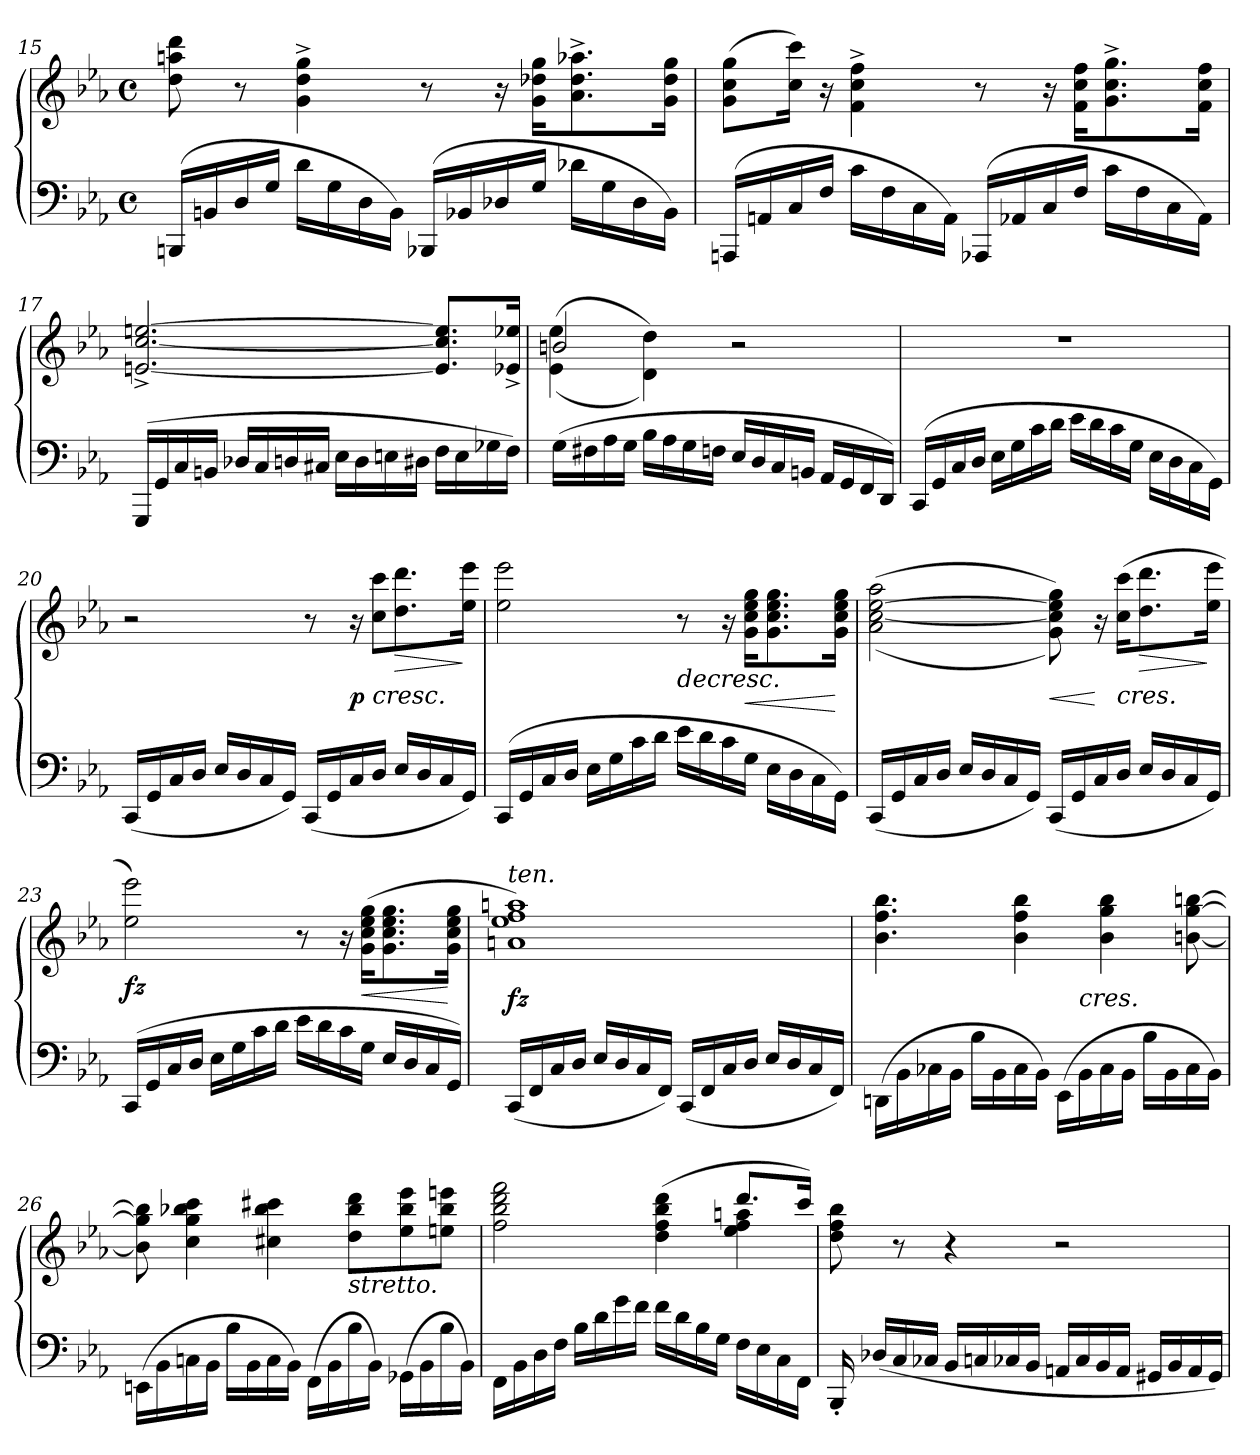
**kern	**kern	**dynam
*part1	*part1	*part1
*staff2	*staff1	*staff1/2
*clefF4	*clefG2	*
*k[b-e-a-]	*k[b-e-a-]	*
*M4/4	*M4/4	*
*met(c)	*met(c)	*
=15	=15	=15
(>16BBBnLL	8dd 8aan 8ddd	.
16BBn	.	.
16D	8r	.
16GJJ	.	.
16dLL	4g^> 4dd^> 4gg^>	.
16G	.	.
16D	.	.
16BBJJ)	.	.
(>16BBB-XLL	8r	.
16BB-X	.	.
16D-X	16r	.
16GJJ	16g 16dd-X 16ggKL	.
16d-XLL	8.a-^> 8.dd-^> 8.aa-X^>	.
16G	.	.
16D-	.	.
16BB-JJ)	16g 16dd- 16ggJk	.
=16	=16	=16
(>16AAAnLL	(>8g 8cc 8ggL	.
16AAn	.	.
16C	16cc 16cccJk)	.
16FJJ	16r	.
16cLL	4f^> 4cc^> 4ff^>	.
16F	.	.
16C	.	.
16AAJJ)	.	.
(>16AAA-XLL	8r	.
16AA-X	.	.
16C	16r	.
16FJJ	16f 16cc 16ffKL	.
16cLL	8.g^> 8.cc^> 8.gg^>	.
16F	.	.
16C	.	.
16AA-JJ)	16f 16cc 16ffJk	.
=17	=17	=17
(>16GGGLL	[2.en^< [2.cc^< [2.een^<	.
16GG	.	.
16C	.	.
16BBnJJ	.	.
16D-XLL	.	.
16C	.	.
16Dn	.	.
16C#XJJ	.	.
16E-LL	.	.
16D	.	.
16En	.	.
16D#XJJ	.	.
16FLL	8.e] 8.cc] 8.ee]L	.
16E	.	.
16G-X	.	.
16FJJ)	16e-X^< 16ee-X^<Jk	.
=18	=18	=18
*	*^	*
(>16GLL	2bn	(<(>4e- 4ee-	.
16F#X	.	.	.
16A-	.	.	.
16GJJ	.	.	.
16B-LL	.	4d 4dd))	.
16A-	.	.	.
16G	.	.	.
16FnJJ	.	.	.
16E-LL	2ryy	2r	.
16D	.	.	.
16C	.	.	.
16BBnJJ	.	.	.
16AA-LL	.	.	.
16GG	.	.	.
16FF	.	.	.
16DDJJ)	.	.	.
*	*v	*v	*
=19	=19	=19
(>16CCLL	1r	.
16GG	.	.
16C	.	.
16DJJ	.	.
16E-LL	.	.
16G	.	.
16c	.	.
16dJJ	.	.
16e-LL	.	.
16d	.	.
16c	.	.
16GJJ	.	.
16E-LL	.	.
16D\	.	.
16C	.	.
16GGJJ)	.	.
=20	=20	=20
(<16CCLL	2r	.
16GG	.	.
16C	.	.
16DJJ	.	.
16E-LL	.	.
16D	.	.
16C	.	.
16GGJJ)	.	.
(<16CCLL	8r	.
16GG	.	.
16C	16r	p
!	!LO:N:vis=8	!
16DJJ	16cc 16cccL	<
!	!	!LO:HP:b
16E-LL	8.dd 8.ddd	>
16D	.	.
16C	.	.
16GGJJ)	16ee- 16eee-Jk	[ ]
=21	=21	=21
(>16CCLL	2ee- 2eee-	.
16GG	.	.
16C	.	.
16DJJ	.	.
16E-LL	.	.
16G	.	.
16c	.	.
16dJJ	.	.
!	!	!LO:HP:b
16e-LL	8r	>
16d	.	.
16c	16r	.
16GJJ	16g 16cc 16ee- 16ggKL	<
16E-LL	8.g 8.cc 8.ee- 8.gg	]
16D\	.	.
16C	.	.
16GGJJ)	16g 16cc 16ee- 16ggJk	[
=22	=22	=22
(<16CCLL	(<(>2a-\ [2cc\ [2ee-\ 2aa-\	.
16GG	.	.
16C	.	.
16DJJ	.	.
16E-LL	.	.
16D	.	.
16C	.	.
16GGJJ)	.	.
(<16CCLL	8g 8cc] 8ee-] 8gg))	<
16GG	.	.
16C	16r	[
!	!LO:TX:c:i:t=cres.	!
16DJJ	(>16cc 16cccKL	.
!	!	!LO:HP:b
16E-LL	8.dd 8.ddd	>
16D	.	.
16C	.	.
16GGJJ)	16ee- 16eee-Jk	]
=23	=23	=23
(>16CCLL	2ee- 2eee-)	fz
16GG	.	.
16C	.	.
16DJJ	.	.
16E-LL	.	.
16G	.	.
16c	.	.
16dJJ	.	.
16e-LL	8r	.
16d	.	.
16c	16r	.
16GJJ	(>16g 16cc 16ee- 16ggKL	<
16E-LL	8.g 8.cc 8.ee- 8.gg	.
16D	.	.
16C	.	.
16GGJJ)	16g 16cc 16ee- 16ggJk	[
=24	=24	=24
!	!LO:TX:a:i:t=ten.	!
(<16CCLL	1an 1ee- 1ff 1aan)	fz
16FF	.	.
16C	.	.
16DJJ	.	.
16E-LL	.	.
16D	.	.
16C	.	.
16FFJJ)	.	.
(<16CCLL	.	.
16FF	.	.
16C	.	.
16DJJ	.	.
16E-LL	.	.
16D	.	.
16C	.	.
16FFJJ)	.	.
=25	=25	=25
*	*^	*
(>16DDn\LL	4.b- 4.ff 4.bb-	2ryy	.
16BB-	.	.	.
16C-X	.	.	.
16BB-JJ	.	.	.
16B-LL	.	.	.
16BB-	.	.	.
16C-	4b- 4ff 4bb-	.	.
16BB-JJ)	.	.	.
(>16EE-\LL	.	16ryy	.
!	!	!LO:TX:c:i:t=cres.	!
16BB-	.	4..ryy	.
16C-	4b- 4gg 4bb-	.	.
16BB-JJ	.	.	.
16B-LL	.	.	.
16BB-	.	.	.
16C-	[8bn [8gg [8bbn	.	.
16BB-JJ)	.	.	.
*	*v	*v	*
=26	=26	=26
(>16EEn\LL	8bn] 8gg] 8bbn]	.
16BB-	.	.
16Cn	4cc 4gg 4bb-X 4ccc	.
16BB-JJ	.	.
16B-LL	.	.
16BB-	.	.
16C	4cc#X 4bb- 4ccc#X	.
16BB-JJ)	.	.
(>16FF\LL	.	.
16BB-	.	.
!	!LO:TX:b:i:t=stretto.	!
16B-	8dd 8bb- 8dddL	.
16BB-JJ)	.	.
(>16GG-X\LL	8ee- 8bb- 8eee-	.
16BB-	.	.
16B-	8een 8bb- 8eeenJ	.
16BB-JJ)	.	.
=27	=27	=27
*	*^	*
16FFLL	2ryy	2ff 2bb- 2ddd 2fff	.
16BB-\	.	.	.
16D	.	.	.
16FJJ	.	.	.
16B-LL	.	.	.
16d	.	.	.
16g\	.	.	.
16f\JJ	.	.	.
16f\LL	(>4dd 4ff 4bb- 4ddd	4ryy	.
16d\	.	.	.
16B-	.	.	.
16GJJ	.	.	.
16F\LL	8.dddL	4ee- 4ff 4aan	.
16E-	.	.	.
16C	.	.	.
16FFJJ	16cccJk)	.	.
*	*v	*v	*
=28	=28	=28
16BBB-'<	8dd 8ff 8bb-	.
(<16D-XLL	.	.
16C	8r	.
16C-XJJ	.	.
16BB-LL	4r	.
16Cn	.	.
16C-X	.	.
16BB-JJ	.	.
16AAnLL	2r	.
16C-	.	.
16BB-	.	.
16AAJJ	.	.
16GG#XLL	.	.
16BB-	.	.
16AA	.	.
16GG#JJ)	.	.
=	=	=
*-	*-	*-
